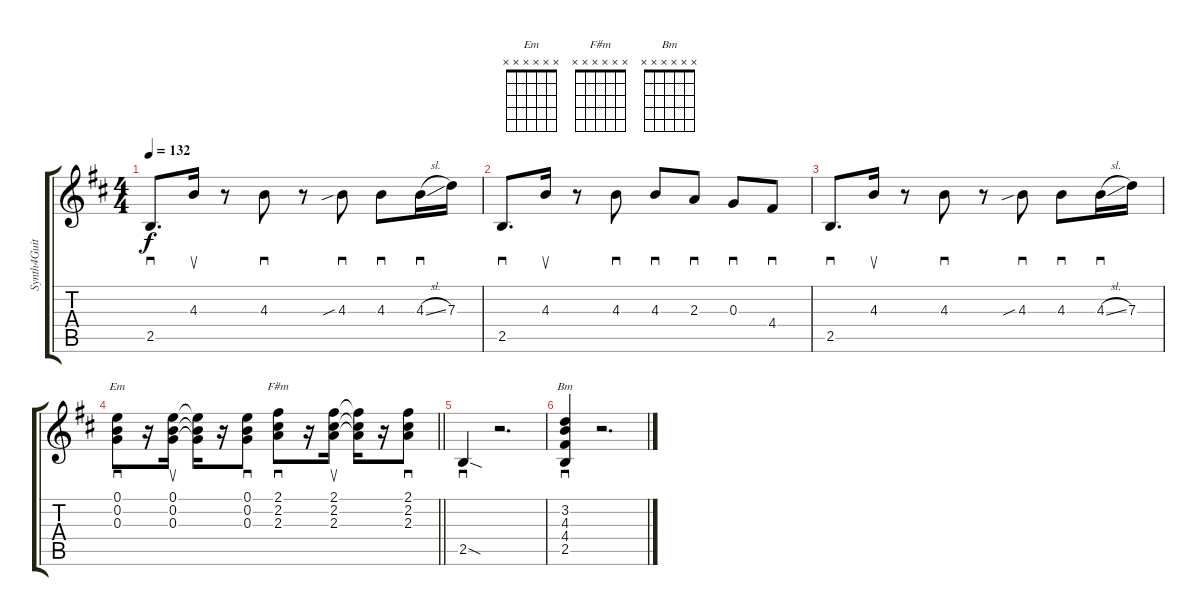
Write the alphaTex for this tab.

\track ("Synth4Guitar" "Synth4Guit") {instrument synthbass1}
\staff {score tabs}
\tuning (E4 B3 G3 D3 A2 E2) {hide}
\chord ("Em" x x x x x x)
\chord ("F#m" x x x x x x)
\chord ("Bm" x x x x x x)
\ts (4 4)
\tempo 132
\clef g2
\ks d
2.5.8{d sd dy f} 4.3.16{su} r.8 4.3.8{sd} r.8 4.3{sib}.8{sd} 4.3.8{sd} 4.3{sl}.16{sd} 7.3.16 |
2.5.8{d sd} 4.3.16{su} r.8 4.3.8{sd} 4.3.8{sd} 2.3.8{sd} 0.3.8{sd} 4.4.8{sd} |
2.5.8{d sd} 4.3.16{su} r.8 4.3.8{sd} r.8 4.3{sib}.8{sd} 4.3.8{sd} 4.3{sl}.16{sd} 7.3.16 |
\barLineRight lightlight
(0.1 0.2 0.3).8{sd ch "Em" instrument lead2sawtooth} r.16 (0.1 0.2 0.3).16{su} (0.1{t} 0.2{t} 0.3{t}).16 r.16 (0.1 0.2 0.3).8{sd} (2.1 2.2 2.3).8{sd ch "F#m"} r.16 (2.1 2.2 2.3).16{su} (2.1{t} 2.2{t} 2.3{t}).16 r.16 (2.1 2.2 2.3).8{sd} |
2.5{sod}.4{sd} r.2{d} |
(3.2 4.3 4.4 2.5).4{sd ch "Bm"} r.2{d}
